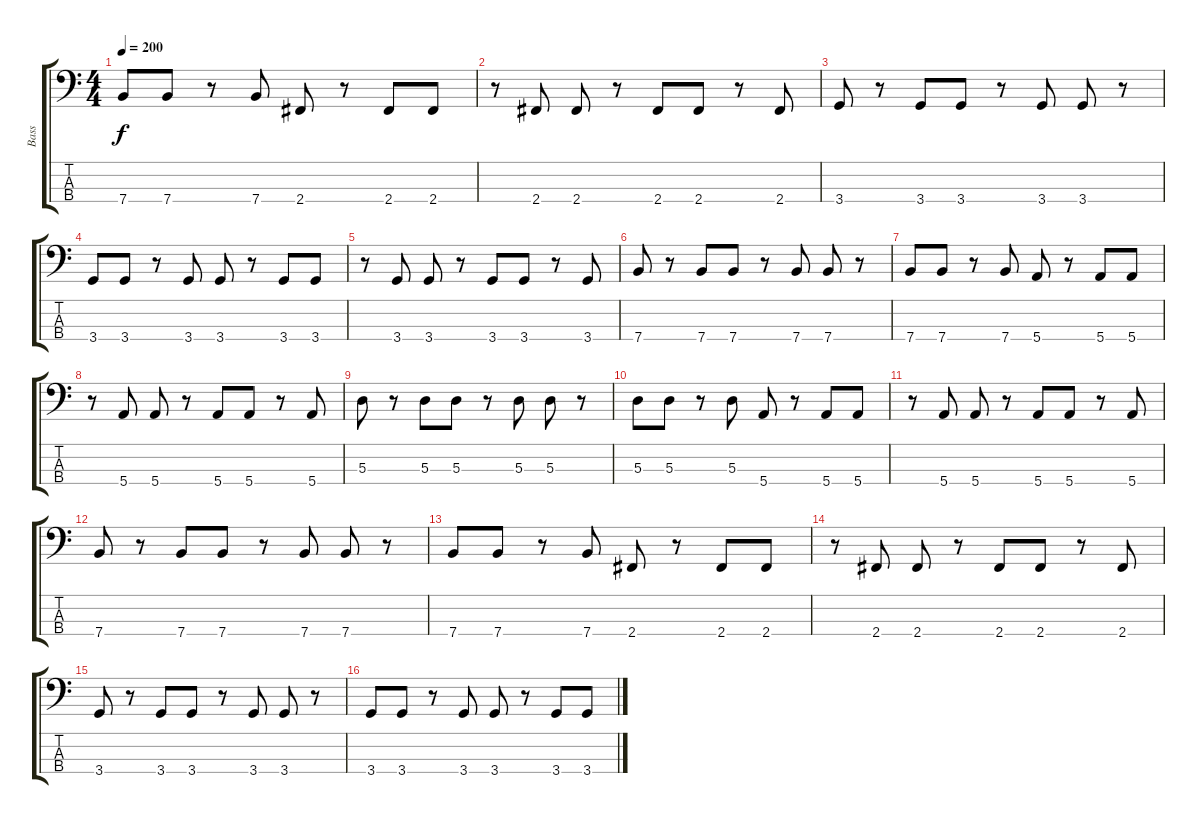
\track ("Bass" "Bass") {instrument synthbass1}
\staff {score tabs}
\tuning (G2 D2 A1 E1) {hide}
\ts (4 4)
\tempo 200
\clef f4
\ks c
7.4.8{dy f} 7.4.8 r.8 7.4.8 2.4.8 r.8 2.4.8 2.4.8 |
r.8 2.4.8 2.4.8 r.8 2.4.8 2.4.8 r.8 2.4.8 |
3.4.8 r.8 3.4.8 3.4.8 r.8 3.4.8 3.4.8 r.8 |
3.4.8 3.4.8 r.8 3.4.8 3.4.8 r.8 3.4.8 3.4.8 |
r.8 3.4.8 3.4.8 r.8 3.4.8 3.4.8 r.8 3.4.8 |
7.4.8 r.8 7.4.8 7.4.8 r.8 7.4.8 7.4.8 r.8 |
7.4.8 7.4.8 r.8 7.4.8 5.4.8 r.8 5.4.8 5.4.8 |
r.8 5.4.8 5.4.8 r.8 5.4.8 5.4.8 r.8 5.4.8 |
5.3.8 r.8 5.3.8 5.3.8 r.8 5.3.8 5.3.8 r.8 |
5.3.8 5.3.8 r.8 5.3.8 5.4.8 r.8 5.4.8 5.4.8 |
r.8 5.4.8 5.4.8 r.8 5.4.8 5.4.8 r.8 5.4.8 |
7.4.8 r.8 7.4.8 7.4.8 r.8 7.4.8 7.4.8 r.8 |
7.4.8 7.4.8 r.8 7.4.8 2.4.8 r.8 2.4.8 2.4.8 |
r.8 2.4.8 2.4.8 r.8 2.4.8 2.4.8 r.8 2.4.8 |
3.4.8 r.8 3.4.8 3.4.8 r.8 3.4.8 3.4.8 r.8 |
3.4.8 3.4.8 r.8 3.4.8 3.4.8 r.8 3.4.8 3.4.8
